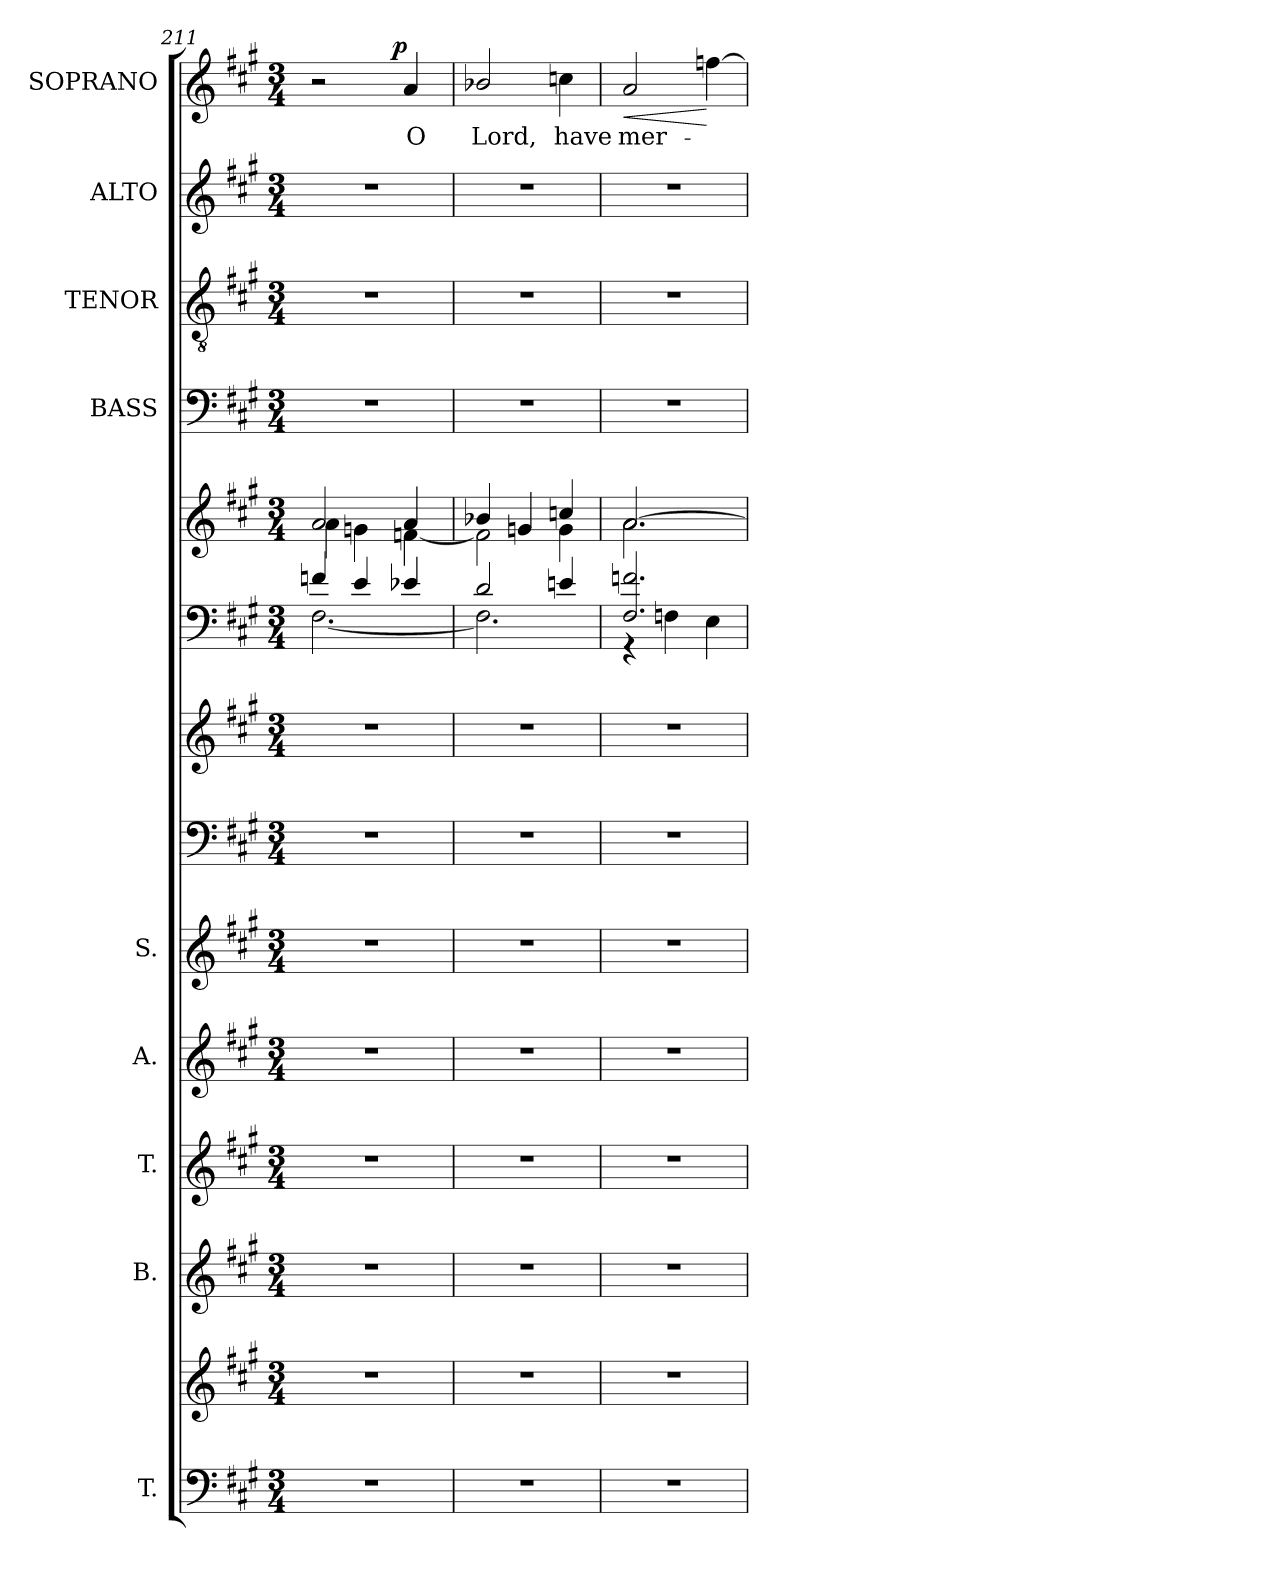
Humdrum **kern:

**kern	**kern	**kern	**kern	**kern	**kern	**kern	**kern	**kern	**kern	**kern	**kern	**kern	**kern	**text	**dynam
*part13	*part13	*part12	*part11	*part10	*part9	*part8	*part7	*part6	*part5	*part4	*part3	*part2	*part1	*part1	*part1
*staff14	*staff13	*staff12	*staff11	*staff10	*staff9	*staff8	*staff7	*staff6	*staff5	*staff4	*staff3	*staff2	*staff1	*staff1	*staff1
*I"T.	*	*I"B.	*I"T.	*I"A.	*I"S.	*	*	*	*	*I"BASS	*I"TENOR	*I"ALTO	*I"SOPRANO	*	*
*	*	*	*	*	*	*	*	*	*	*I'B.	*I'T.	*I'A.	*I'S.	*	*
!!LO:LB:g=z
*clefF4	*clefG2	*clefG2	*clefG2	*clefG2	*clefG2	*clefF4	*clefG2	*clefF4	*clefG2	*clefF4	*clefGv2	*clefG2	*clefG2	*	*
*k[f#c#g#]	*k[f#c#g#]	*k[f#c#g#]	*k[f#c#g#]	*k[f#c#g#]	*k[f#c#g#]	*k[f#c#g#]	*k[f#c#g#]	*k[f#c#g#]	*k[f#c#g#]	*k[f#c#g#]	*k[f#c#g#]	*k[f#c#g#]	*k[f#c#g#]	*	*
*A:	*A:	*A:	*A:	*A:	*A:	*A:	*A:	*A:	*A:	*A:	*A:	*A:	*A:	*	*
*M3/4	*M3/4	*M3/4	*M3/4	*M3/4	*M3/4	*M3/4	*M3/4	*M3/4	*M3/4	*M3/4	*M3/4	*M3/4	*M3/4	*	*
=211	=211	=211	=211	=211	=211	=211	=211	=211	=211	=211	=211	=211	=211	=211	=211
*	*	*	*	*	*	*	*	*^	*^	*	*	*	*^	*	*
2.r	2.r	2.r	2.r	2.r	2.r	2.r	2.r	4fn/	[<2.F#\	2a/	4a\	2.r	2.r	2.r	2r	4...ryy	.	.
.	.	.	.	.	.	.	.	4e/	.	.	4gn\	.	.	.	.	.	.	.
!	!	!	!	!	!	!	!	!	!	!	!	!	!	!	!	!	!	!LO:DY:a
.	.	.	.	.	.	.	.	.	.	.	.	.	.	.	.	4ryy	.	p
!	!	!	!	!	!	!	!	!	!	!	!	!	!	!	!	!	!LO:LY:b	!
.	.	.	.	.	.	.	.	4e-X/	.	4a/	[<4fn\	.	.	.	4a/	.	O	.
.	.	.	.	.	.	.	.	.	.	.	.	.	.	.	.	32ryy	.	.
=212	=212	=212	=212	=212	=212	=212	=212	=212	=212	=212	=212	=212	=212	=212	=212	=212	=212	=212
!	!	!	!	!	!	!	!	!	!	!	!	!	!	!	!	!	!LO:LY:b	!
*	*	*	*	*	*	*	*	*	*	*	*	*	*	*	*v	*v	*	*
2.r	2.r	2.r	2.r	2.r	2.r	2.r	2.r	2d/	2.F#\]	4b-X/	2f\]	2.r	2.r	2.r	2b-X/	Lord,	.
.	.	.	.	.	.	.	.	.	.	4gn/	.	.	.	.	.	.	.
!	!	!	!	!	!	!	!	!	!	!	!	!	!	!	!	!LO:LY:b	!
.	.	.	.	.	.	.	.	4en/	.	4ccn/	4g\	.	.	.	4ccn\	have	.
=213	=213	=213	=213	=213	=213	=213	=213	=213	=213	=213	=213	=213	=213	=213	=213	=213	=213
!	!	!	!	!	!	!	!	!	!	!	!	!	!	!	!	!LO:LY:b	!LO:HP:b
2.r	2.r	2.r	2.r	2.r	2.r	2.r	2.r	2.F#/ 2.fn/	4rFF	[>2.a/	2.a\	2.r	2.r	2.r	2a/	mer-	<
.	.	.	.	.	.	.	.	.	4Fn\	.	.	.	.	.	.	.	.
.	.	.	.	.	.	.	.	.	4E\	.	.	.	.	.	[>4ffn\	.	[
*	*	*	*	*	*	*	*	*v	*v	*	*	*	*	*	*	*	*
*	*	*	*	*	*	*	*	*	*v	*v	*	*	*	*	*	*
=	=	=	=	=	=	=	=	=	=	=	=	=	=	=	=
*-	*-	*-	*-	*-	*-	*-	*-	*-	*-	*-	*-	*-	*-	*-	*-
